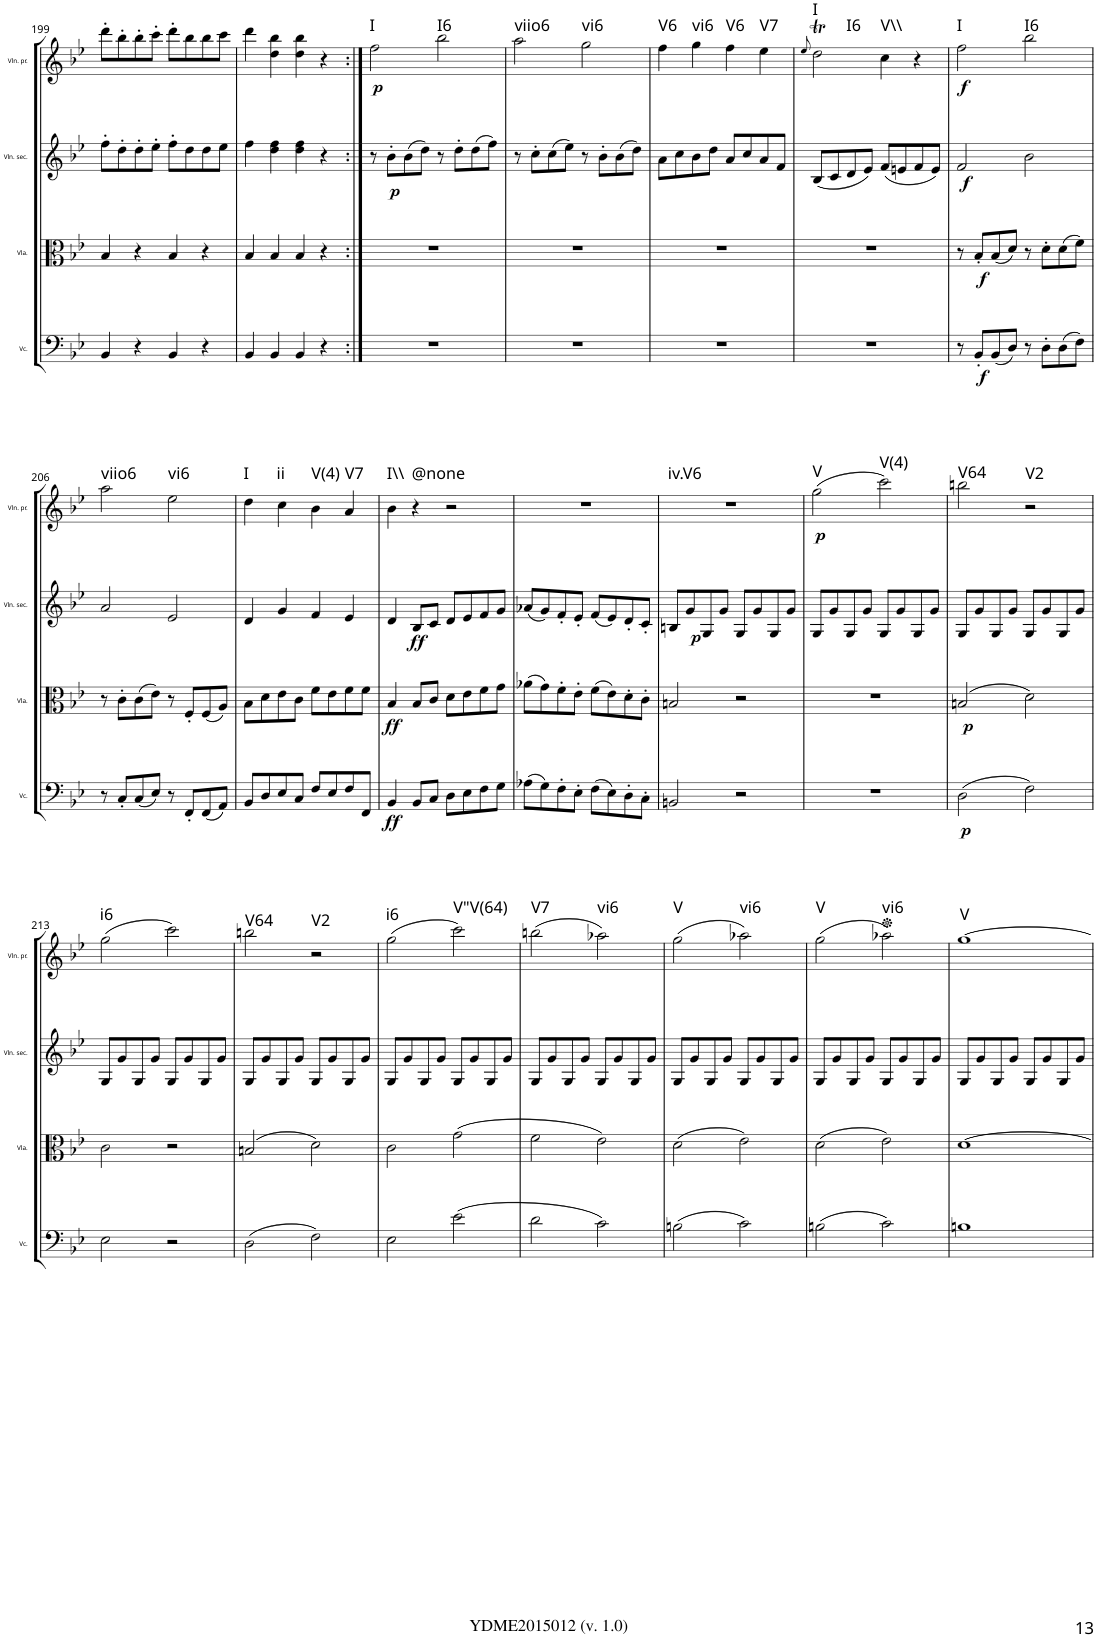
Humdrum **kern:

**kern	**dynam	**kern	**dynam	**kern	**dynam	**kern	**dynam	**harte
*part4	*part4	*part3	*part3	*part2	*part2	*part1	*part1	*part1
*staff4	*staff4	*staff3	*staff3	*staff2	*staff2	*staff1	*staff1	*
*I"Violoncelle	*	*I"Viola	*	*I"Violino secondo	*	*I"Violino primo	*	*
*I'Vc.	*	*I'Vla.	*	*I'Vln. sec.	*	*I'Vln. pr.	*	*
!!LO:PB:g=z
*clefF4	*	*clefC3	*	*clefG2	*	*clefG2	*	*
*k[b-e-]	*	*k[b-e-]	*	*k[b-e-]	*	*k[b-e-]	*	*
*B-:	*	*B-:	*	*B-:	*	*B-:	*	*
*M2/2	*	*M2/2	*	*M2/2	*	*M2/2	*	*
*met(c|)	*	*met(c|)	*	*met(c|)	*	*met(c|)	*	*
=199	=199	=199	=199	=199	=199	=199	=199	=199
4BB-/	.	4B-/	.	8ff'\L	.	8ddd'\L	.	.
.	.	.	.	8dd'\	.	8bb-'\	.	.
4r	.	4r	.	8dd'\	.	8bb-'\	.	.
.	.	.	.	8ee-'\J	.	8ccc'\J	.	.
4BB-/	.	4B-/	.	8ff'\L	.	8ddd'\L	.	.
.	.	.	.	8dd\	.	8bb-\	.	.
4r	.	4r	.	8dd\	.	8bb-\	.	.
.	.	.	.	8ee-\J	.	8ccc\J	.	.
=200	=200	=200	=200	=200	=200	=200	=200	=200
4BB-/	.	4B-/	.	4ff\	.	4ddd\	.	.
4BB-/	.	4B-/	.	4dd\ 4ff\	.	4dd\ 4bb-\	.	.
4BB-/	.	4B-/	.	4dd\ 4ff\	.	4dd\ 4bb-\	.	.
4r	.	4r	.	4r	.	4r	.	.
=201:|!	=201:|!	=201:|!	=201:|!	=201:|!	=201:|!	=201:|!	=201:|!	=201:|!
!	!	!	!	!	!	!	!LO:DY:b	!LO:H:kt=I
1r	.	1r	.	8r	.	2ff\	p	N
!	!	!	!	!	!LO:DY:b	!	!	!
.	.	.	.	8b-'\L	p	.	.	.
.	.	.	.	(8b-\	.	.	.	.
.	.	.	.	8dd\J)	.	.	.	.
!	!	!	!	!	!	!	!	!LO:H:kt=I6
.	.	.	.	8r	.	2bb-\	.	N
.	.	.	.	8dd'\L	.	.	.	.
.	.	.	.	(8dd\	.	.	.	.
.	.	.	.	8ff\J)	.	.	.	.
=202	=202	=202	=202	=202	=202	=202	=202	=202
!	!	!	!	!	!	!	!	!LO:H:kt=viio6
1r	.	1r	.	8r	.	2aa\	.	N
.	.	.	.	8cc'\L	.	.	.	.
.	.	.	.	(8cc\	.	.	.	.
.	.	.	.	8ee-\J)	.	.	.	.
!	!	!	!	!	!	!	!	!LO:H:kt=vi6
.	.	.	.	8r	.	2gg\	.	N
.	.	.	.	8b-'\L	.	.	.	.
.	.	.	.	(8b-\	.	.	.	.
.	.	.	.	8dd\J)	.	.	.	.
=203	=203	=203	=203	=203	=203	=203	=203	=203
!	!	!	!	!	!	!	!	!LO:H:kt=V6
1r	.	1r	.	8a\L	.	4ff\	.	N
.	.	.	.	8cc\	.	.	.	.
!	!	!	!	!	!	!	!	!LO:H:kt=vi6
.	.	.	.	8b-\	.	4gg\	.	N
.	.	.	.	8dd\J	.	.	.	.
!	!	!	!	!	!	!	!	!LO:H:kt=V6
.	.	.	.	8a/L	.	4ff\	.	N
.	.	.	.	8cc/	.	.	.	.
!	!	!	!	!	!	!	!	!LO:H:kt=V7
.	.	.	.	8a/	.	4ee-\	.	N
.	.	.	.	8f/J	.	.	.	.
=204	=204	=204	=204	=204	=204	=204	=204	=204
.	.	.	.	.	.	8qee-/	.	.
!	!	!	!	!	!	!	!	!LO:H:n=1:kt=I
!	!	!	!	!	!	!	!	!LO:H:n=2:kt=I6
1r	.	1r	.	(8B-/L	.	2ddt\	.	N N
.	.	.	.	8c/	.	.	.	.
.	.	.	.	8d/	.	.	.	.
.	.	.	.	8e-/J)	.	.	.	.
!	!	!	!	!	!	!	!	!LO:H:kt=V\\
.	.	.	.	(8f/L	.	4cc\	.	N
.	.	.	.	8en/	.	.	.	.
.	.	.	.	8f/	.	4r	.	.
.	.	.	.	8e/J)	.	.	.	.
=205	=205	=205	=205	=205	=205	=205	=205	=205
!	!	!	!	!	!LO:DY:b	!	!LO:DY:b	!LO:H:kt=I
8r	.	8r	.	2f/	f	2ff\	f	N
!	!LO:DY:b	!	!LO:DY:b	!	!	!	!	!
8BB-'/L	f	8B-'/L	f	.	.	.	.	.
(8BB-/	.	(8B-/	.	.	.	.	.	.
8D/J)	.	8d/J)	.	.	.	.	.	.
!	!	!	!	!	!	!	!	!LO:H:kt=I6
8r	.	8r	.	2b-\	.	2bb-\	.	N
8D'\L	.	8d'\L	.	.	.	.	.	.
(8D\	.	(8d\	.	.	.	.	.	.
8F\J)	.	8f\J)	.	.	.	.	.	.
!!LO:LB:g=z
=206	=206	=206	=206	=206	=206	=206	=206	=206
!	!	!	!	!	!	!	!	!LO:H:kt=viio6
8r	.	8r	.	2a/	.	2aa\	.	N
8C'/L	.	8c'\L	.	.	.	.	.	.
(8C/	.	(8c\	.	.	.	.	.	.
8E-/J)	.	8e-\J)	.	.	.	.	.	.
!	!	!	!	!	!	!	!	!LO:H:kt=vi6
8r	.	8r	.	2e-/	.	2ee-\	.	N
8FF'/L	.	8F'/L	.	.	.	.	.	.
(8FF/	.	(8F/	.	.	.	.	.	.
8AA/J)	.	8A/J)	.	.	.	.	.	.
=207	=207	=207	=207	=207	=207	=207	=207	=207
!	!	!	!	!	!	!	!	!LO:H:kt=I
8BB-/L	.	8B-\L	.	4d/	.	4dd\	.	N
8D/	.	8d\	.	.	.	.	.	.
!	!	!	!	!	!	!	!	!LO:H:kt=ii
8E-/	.	8e-\	.	4g/	.	4cc\	.	N
8C/J	.	8c\J	.	.	.	.	.	.
!	!	!	!	!	!	!	!	!LO:H:kt=V(4)
8F/L	.	8f\L	.	4f/	.	4b-\	.	N
8E-/	.	8e-\	.	.	.	.	.	.
!	!	!	!	!	!	!	!	!LO:H:kt=V7
8F/	.	8f\	.	4e-/	.	4a/	.	N
8FF/J	.	8f\J	.	.	.	.	.	.
=208	=208	=208	=208	=208	=208	=208	=208	=208
!	!LO:DY:b	!	!LO:DY:b	!	!	!	!	!LO:H:kt=I\\
4BB-/	ff	4B-/	ff	4d/	.	4b-\	.	N
!	!	!	!	!	!LO:DY:b	!	!	!LO:H:kt=@none
8BB-/L	.	8B-/L	.	8B-/L	ff	4r	.	N
8C/J	.	8c/J	.	8c/J	.	.	.	.
8D\L	.	8d\L	.	8d/L	.	2r	.	.
8E-\	.	8e-\	.	8e-/	.	.	.	.
8F\	.	8f\	.	8f/	.	.	.	.
8G\J	.	8g\J	.	8g/J	.	.	.	.
=209	=209	=209	=209	=209	=209	=209	=209	=209
(8A-X\L	.	(8a-X\L	.	(8a-X/L	.	1r	.	.
8G\)	.	8g\)	.	8g/)	.	.	.	.
8F'\	.	8f'\	.	8f'/	.	.	.	.
8E-'\J	.	8e-'\J	.	8e-'/J	.	.	.	.
(8F\L	.	(8f\L	.	(8f/L	.	.	.	.
8E-\)	.	8e-\)	.	8e-/)	.	.	.	.
8D'\	.	8d'\	.	8d'/	.	.	.	.
8C'\J	.	8c'\J	.	8c'/J	.	.	.	.
=210	=210	=210	=210	=210	=210	=210	=210	=210
!	!	!	!	!	!	!	!	!LO:H:kt=iv.V6
2BBn/	.	2Bn/	.	8Bn/L	.	1r	.	N
!	!	!	!	!	!LO:DY:b	!	!	!
.	.	.	.	8g/	p	.	.	.
.	.	.	.	8G/	.	.	.	.
.	.	.	.	8g/J	.	.	.	.
2r	.	2r	.	8G/L	.	.	.	.
.	.	.	.	8g/	.	.	.	.
.	.	.	.	8G/	.	.	.	.
.	.	.	.	8g/J	.	.	.	.
=211	=211	=211	=211	=211	=211	=211	=211	=211
!	!	!	!	!	!	!	!LO:DY:b	!LO:H:kt=V
1r	.	1r	.	8G/L	.	(2gg\	p	N
.	.	.	.	8g/	.	.	.	.
.	.	.	.	8G/	.	.	.	.
.	.	.	.	8g/J	.	.	.	.
!	!	!	!	!	!	!	!	!LO:H:kt=V(4)
.	.	.	.	8G/L	.	2ccc\)	.	N
.	.	.	.	8g/	.	.	.	.
.	.	.	.	8G/	.	.	.	.
.	.	.	.	8g/J	.	.	.	.
=212	=212	=212	=212	=212	=212	=212	=212	=212
!	!LO:DY:b	!	!LO:DY:b	!	!	!	!	!LO:H:kt=V64
(2D\	p	(2Bn/	p	8G/L	.	2bbn\	.	N
.	.	.	.	8g/	.	.	.	.
.	.	.	.	8G/	.	.	.	.
.	.	.	.	8g/J	.	.	.	.
!	!	!	!	!	!	!	!	!LO:H:kt=V2
2F\)	.	2d\)	.	8G/L	.	2r	.	N
.	.	.	.	8g/	.	.	.	.
.	.	.	.	8G/	.	.	.	.
.	.	.	.	8g/J	.	.	.	.
!!LO:LB:g=z
=213	=213	=213	=213	=213	=213	=213	=213	=213
!	!	!	!	!	!	!	!	!LO:H:kt=i6
2E-\	.	2c\	.	8G/L	.	(2gg\	.	N
.	.	.	.	8g/	.	.	.	.
.	.	.	.	8G/	.	.	.	.
.	.	.	.	8g/J	.	.	.	.
2r	.	2r	.	8G/L	.	2ccc\)	.	.
.	.	.	.	8g/	.	.	.	.
.	.	.	.	8G/	.	.	.	.
.	.	.	.	8g/J	.	.	.	.
=214	=214	=214	=214	=214	=214	=214	=214	=214
!	!	!	!	!	!	!	!	!LO:H:kt=V64
(2D\	.	(2Bn/	.	8G/L	.	2bbn\	.	N
.	.	.	.	8g/	.	.	.	.
.	.	.	.	8G/	.	.	.	.
.	.	.	.	8g/J	.	.	.	.
!	!	!	!	!	!	!	!	!LO:H:kt=V2
2F\)	.	2d\)	.	8G/L	.	2r	.	N
.	.	.	.	8g/	.	.	.	.
.	.	.	.	8G/	.	.	.	.
.	.	.	.	8g/J	.	.	.	.
=215	=215	=215	=215	=215	=215	=215	=215	=215
!	!	!	!	!	!	!	!	!LO:H:kt=i6
2E-\	.	2c\	.	8G/L	.	(2gg\	.	N
.	.	.	.	8g/	.	.	.	.
.	.	.	.	8G/	.	.	.	.
.	.	.	.	8g/J	.	.	.	.
!	!	!	!	!	!	!	!	!LO:H:kt=V"V(64)
(2e-\	.	(2g\	.	8G/L	.	2ccc\)	.	N
.	.	.	.	8g/	.	.	.	.
.	.	.	.	8G/	.	.	.	.
.	.	.	.	8g/J	.	.	.	.
=216	=216	=216	=216	=216	=216	=216	=216	=216
!	!	!	!	!	!	!	!	!LO:H:kt=V7
2d\	.	2f\	.	8G/L	.	(2bbn\	.	N
.	.	.	.	8g/	.	.	.	.
.	.	.	.	8G/	.	.	.	.
.	.	.	.	8g/J	.	.	.	.
!	!	!	!	!	!	!	!	!LO:H:kt=vi6
2c\)	.	2e-\)	.	8G/L	.	2aa-X\)	.	N
.	.	.	.	8g/	.	.	.	.
.	.	.	.	8G/	.	.	.	.
.	.	.	.	8g/J	.	.	.	.
=217	=217	=217	=217	=217	=217	=217	=217	=217
!	!	!	!	!	!	!	!	!LO:H:kt=V
(2Bn\	.	(2d\	.	8G/L	.	(2gg\	.	N
.	.	.	.	8g/	.	.	.	.
.	.	.	.	8G/	.	.	.	.
.	.	.	.	8g/J	.	.	.	.
!	!	!	!	!	!	!	!	!LO:H:kt=vi6
2c\)	.	2e-\)	.	8G/L	.	2aa-X\)	.	N
.	.	.	.	8g/	.	.	.	.
.	.	.	.	8G/	.	.	.	.
.	.	.	.	8g/J	.	.	.	.
=218	=218	=218	=218	=218	=218	=218	=218	=218
!	!	!	!	!	!	!	!	!LO:H:kt=V
(2Bn\	.	(2d\	.	8G/L	.	(2gg\	.	N
.	.	.	.	8g/	.	.	.	.
.	.	.	.	8G/	.	.	.	.
.	.	.	.	8g/J	.	.	.	.
!	!	!	!	!	!	!	!	!LO:H:kt=vi6
2c\)	.	2e-\)	.	8G/L	.	2aa-X\)	.	N
.	.	.	.	8g/	.	.	.	.
.	.	.	.	8G/	.	.	.	.
.	.	.	.	8g/J	.	.	.	.
=219	=219	=219	=219	=219	=219	=219	=219	=219
!	!	!	!	!	!	!	!	!LO:H:kt=V
1Bn	.	[1d	.	8G/L	.	[1gg	.	N
.	.	.	.	8g/	.	.	.	.
.	.	.	.	8G/	.	.	.	.
.	.	.	.	8g/J	.	.	.	.
.	.	.	.	8G/L	.	.	.	.
.	.	.	.	8g/	.	.	.	.
.	.	.	.	8G/	.	.	.	.
.	.	.	.	8g/J	.	.	.	.
=	=	=	=	=	=	=	=	=
*-	*-	*-	*-	*-	*-	*-	*-	*-
